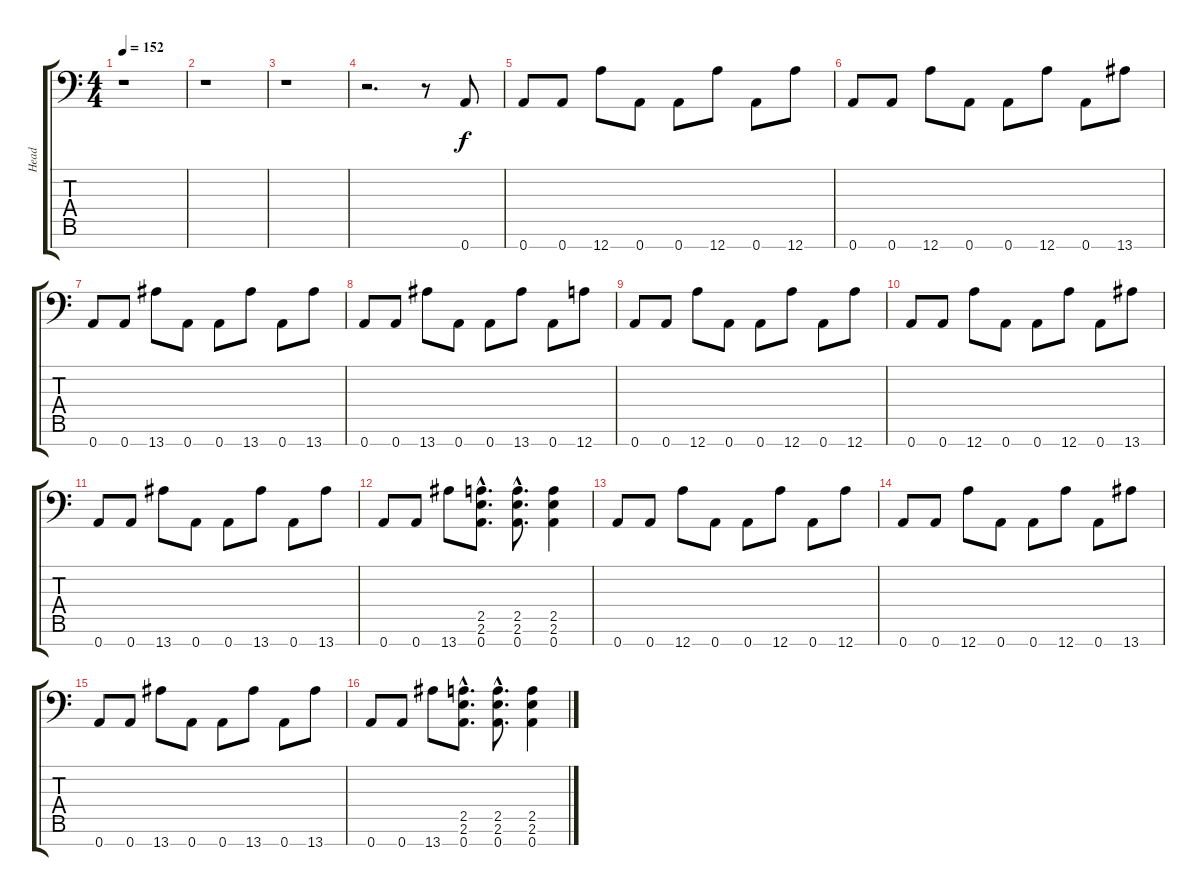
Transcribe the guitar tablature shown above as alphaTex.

\track ("Head " "Head ") {instrument distortionguitar}
\staff {score tabs}
\tuning (D4 A3 F3 C3 G2 D2 A1) {hide}
\ts (4 4)
\tempo 152
\clef f4
\ks c
r.1{dy f instrument electricguitarmuted} |
r.1 |
r.1 |
r.2{d} r.8 0.7.8 |
0.7.8 0.7.8 12.7.8 0.7.8 0.7.8 12.7.8 0.7.8 12.7.8 |
0.7.8 0.7.8 12.7.8 0.7.8 0.7.8 12.7.8 0.7.8 13.7.8 |
0.7.8 0.7.8 13.7.8 0.7.8 0.7.8 13.7.8 0.7.8 13.7.8 |
0.7.8 0.7.8 13.7.8 0.7.8 0.7.8 13.7.8 0.7.8 12.7.8 |
0.7.8 0.7.8 12.7.8 0.7.8 0.7.8 12.7.8 0.7.8 12.7.8 |
0.7.8 0.7.8 12.7.8 0.7.8 0.7.8 12.7.8 0.7.8 13.7.8 |
0.7.8 0.7.8 13.7.8 0.7.8 0.7.8 13.7.8 0.7.8 13.7.8 |
0.7.8 0.7.8 13.7.8 (2.5{hac} 2.6{hac} 0.7{hac}).8{d instrument distortionguitar} (2.5{hac} 2.6{hac} 0.7{hac}).8{d} (2.5 2.6 0.7).4 |
0.7.8{instrument electricguitarmuted} 0.7.8 12.7.8 0.7.8 0.7.8 12.7.8 0.7.8 12.7.8 |
0.7.8 0.7.8 12.7.8 0.7.8 0.7.8 12.7.8 0.7.8 13.7.8 |
0.7.8 0.7.8 13.7.8 0.7.8 0.7.8 13.7.8 0.7.8 13.7.8 |
0.7.8 0.7.8 13.7.8 (2.5{hac} 2.6{hac} 0.7{hac}).8{d instrument distortionguitar} (2.5{hac} 2.6{hac} 0.7{hac}).8{d} (2.5 2.6 0.7).4
